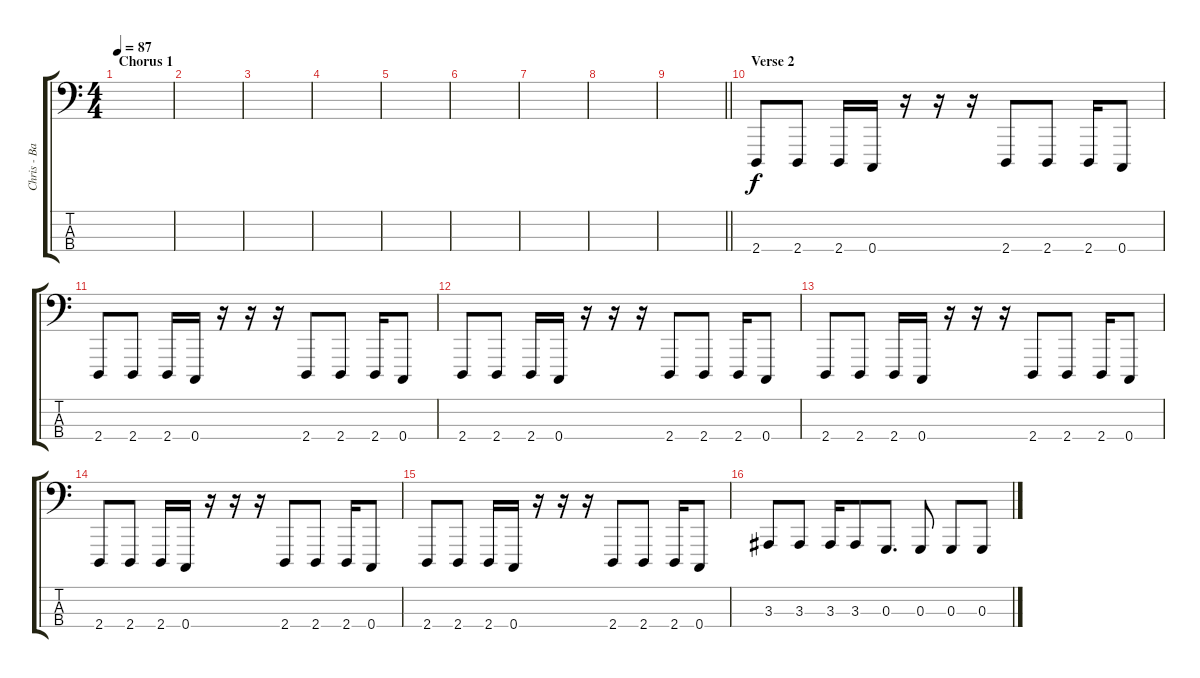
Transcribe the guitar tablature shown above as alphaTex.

\track ("Chris - Basseffect" "Chris - Ba") {instrument lead8bassandlead}
\staff {score tabs}
\tuning (F2 C2 G1 C1) {hide}
\ts (4 4)
\section ("" "Chorus 1")
\tempo 87
\clef f4
\ks c
|
|
|
|
|
|
|
|
\barLineRight lightlight
|
\section ("" "Verse 2")
2.4.8 2.4.8 2.4.16 0.4.16 r.16 r.16 r.16 2.4.8 2.4.8 2.4.16 0.4.8 |
2.4.8 2.4.8 2.4.16 0.4.16 r.16 r.16 r.16 2.4.8 2.4.8 2.4.16 0.4.8 |
2.4.8 2.4.8 2.4.16 0.4.16 r.16 r.16 r.16 2.4.8 2.4.8 2.4.16 0.4.8 |
2.4.8 2.4.8 2.4.16 0.4.16 r.16 r.16 r.16 2.4.8 2.4.8 2.4.16 0.4.8 |
2.4.8 2.4.8 2.4.16 0.4.16 r.16 r.16 r.16 2.4.8 2.4.8 2.4.16 0.4.8 |
2.4.8 2.4.8 2.4.16 0.4.16 r.16 r.16 r.16 2.4.8 2.4.8 2.4.16 0.4.8 |
3.3.8 3.3.8 3.3.16 3.3.8 0.3.8{d} 0.3.8 0.3.8 0.3.8
